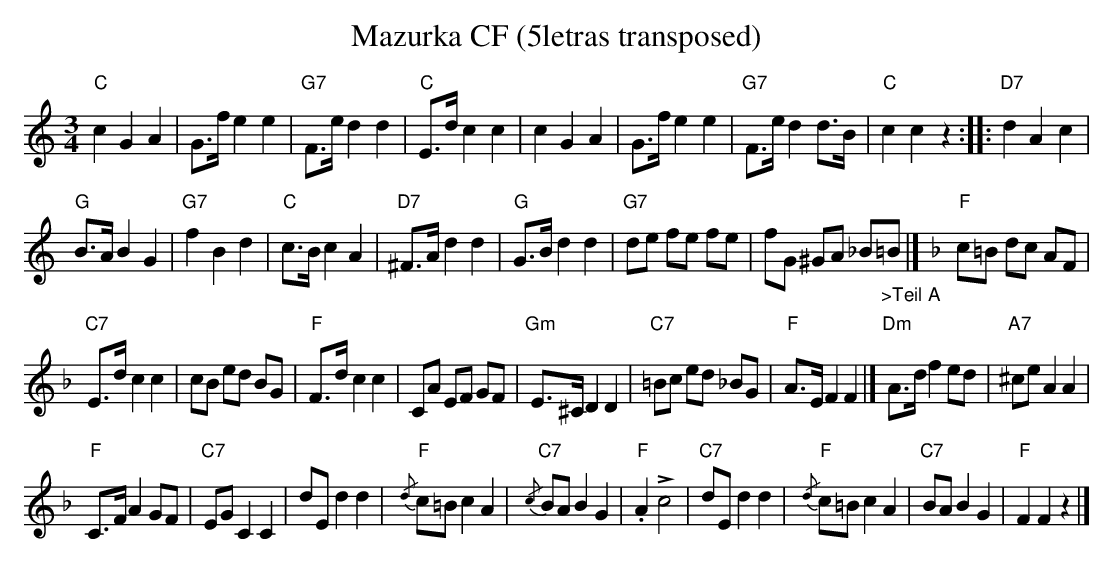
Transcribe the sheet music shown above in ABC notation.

X:1
T:Mazurka CF (5letras transposed)
M:3/4
L:1/8
K:C transpose=3 %%MIDI gchordon
"C"c2G2A2 | G>fe2e2 | "G7"F>ed2d2 | "C"E>dc2c2 | c2G2A2 | G>fe2e2 | "G7"F>ed2 d>B | "C"c2c2z2:: "D7"d2A2c2 |
"G"B>AB2G2 | "G7"f2B2d2 | "C"c>Bc2A2 | "D7"^F>Ad2d2 | "G"G>Bd2d2 | "G7"de fe fe | fG ^GA _B"_>Teil A"=B |] [K:F] "F"c=B dc AF |
"C7"E>dc2c2 | cB ed BG | "F"F>dc2c2 | CA EF GF | "Gm"E>^CD2D2 | "C7"=Bc ed _BG | "F"A>EF2F2 |] "Dm"A>d f2ed | "A7"^ceA2A2 |
"F"C>F A2GF | "C7"EGC2C2 | dEd2d2 | "F"{/d}c=B c2A2 | "C7"{/c}BAB2G2 | "F".A2!>!c4 | "C7"dEd2d2 | "F"{/d}c=B c2A2 | "C7"BAB2G2 | "F"F2F2z2 |]
